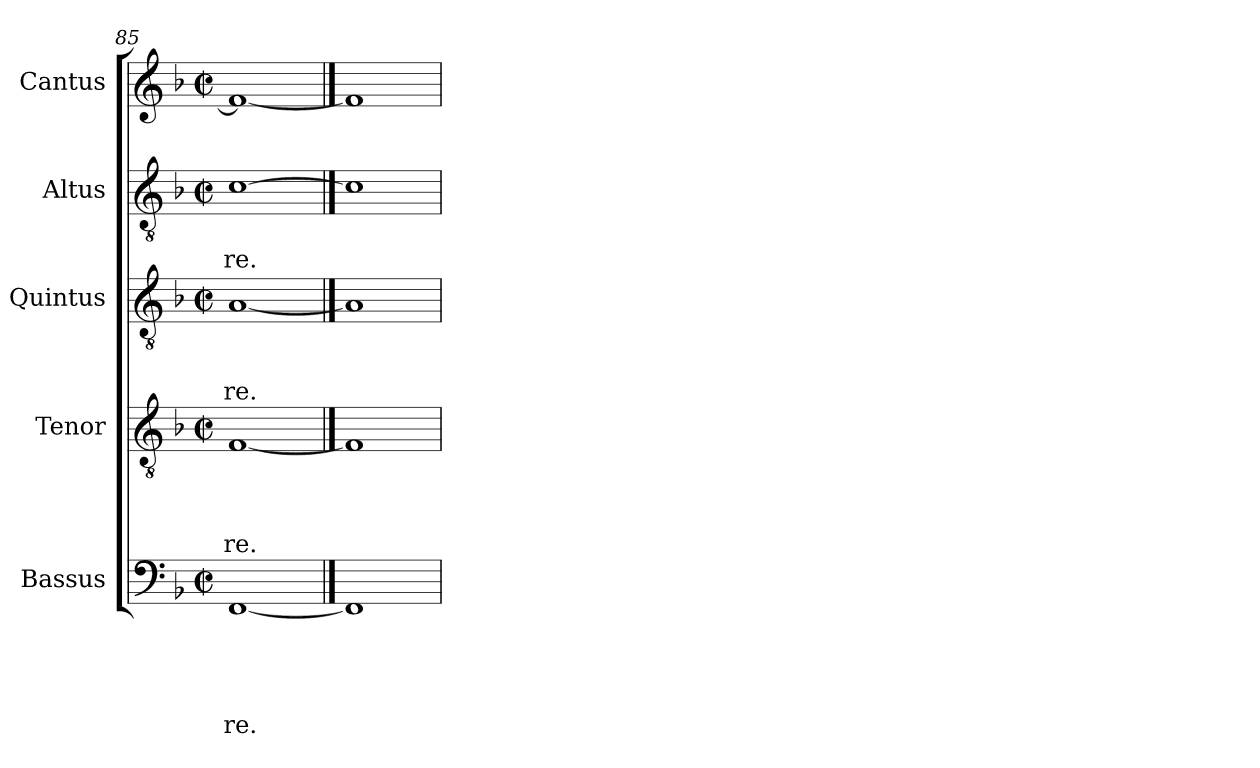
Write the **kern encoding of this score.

**kern	**text	**text	**text	**text	**text	**kern	**text	**text	**text	**text	**kern	**text	**text	**text	**kern	**text	**text	**kern
*part5	*part5	*part5	*part5	*part5	*part5	*part4	*part4	*part4	*part4	*part4	*part3	*part3	*part3	*part3	*part2	*part2	*part2	*part1
*staff5	*staff5	*staff5	*staff5	*staff5	*staff5	*staff4	*staff4	*staff4	*staff4	*staff4	*staff3	*staff3	*staff3	*staff3	*staff2	*staff2	*staff2	*staff1
*I"Bassus	*	*	*	*	*	*I"Tenor	*	*	*	*	*I"Quintus	*	*	*	*I"Altus	*	*	*I"Cantus
*I'B	*	*	*	*	*	*I'T.	*	*	*	*	*	*	*	*	*I'A	*	*	*I'C
*clefF4	*	*	*	*	*	*clefGv2	*	*	*	*	*clefGv2	*	*	*	*clefGv2	*	*	*clefG2
*k[b-]	*	*	*	*	*	*k[b-]	*	*	*	*	*k[b-]	*	*	*	*k[b-]	*	*	*k[b-]
*F:	*	*	*	*	*	*F:	*	*	*	*	*F:	*	*	*	*F:	*	*	*F:
*M2/2	*	*	*	*	*	*M2/2	*	*	*	*	*M2/2	*	*	*	*M2/2	*	*	*M2/2
*met(c|)	*	*	*	*	*	*met(c|)	*	*	*	*	*met(c|)	*	*	*	*met(c|)	*	*	*met(c|)
=85	=85	=85	=85	=85	=85	=85	=85	=85	=85	=85	=85	=85	=85	=85	=85	=85	=85	=85
!	!	!	!	!	!LO:LY:b	!	!	!	!	!LO:LY:b	!	!	!	!LO:LY:b	!	!	!LO:LY:b	!
[1FF	.	.	.	.	-re.	[1F	.	.	.	-re.	[1A	.	.	-re.	[1c	.	-re.	1f_
==86	==86	==86	==86	==86	==86	==86	==86	==86	==86	==86	==86	==86	==86	==86	==86	==86	==86	==86
1FF]	.	.	.	.	.	1F]	.	.	.	.	1A]	.	.	.	1c]	.	.	1f]
=	=	=	=	=	=	=	=	=	=	=	=	=	=	=	=	=	=	=
*-	*-	*-	*-	*-	*-	*-	*-	*-	*-	*-	*-	*-	*-	*-	*-	*-	*-	*-
